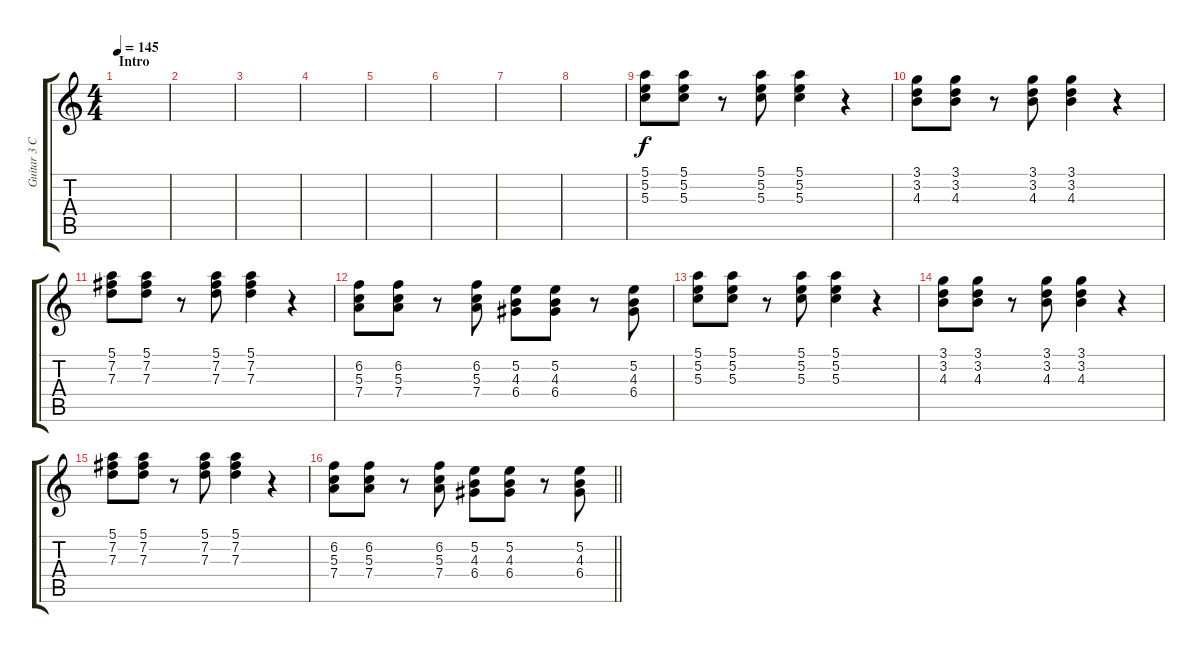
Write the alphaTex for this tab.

\track ("Guitar 3 Clean" "Guitar 3 C") {instrument acousticguitarsteel}
\staff {score tabs}
\tuning (E4 B3 G3 D3 A2 E2) {hide}
\ts (4 4)
\section ("" "Intro")
\tempo 145
\clef g2
\ks c
|
|
|
|
|
|
|
|
(5.1 5.2 5.3).8 (5.1 5.2 5.3).8 r.8 (5.1 5.2 5.3).8 (5.1 5.2 5.3).4 r.4 |
(3.1 3.2 4.3).8 (3.1 3.2 4.3).8 r.8 (3.1 3.2 4.3).8 (3.1 3.2 4.3).4 r.4 |
(5.1 7.2 7.3).8 (5.1 7.2 7.3).8 r.8 (5.1 7.2 7.3).8 (5.1 7.2 7.3).4 r.4 |
(6.2 5.3 7.4).8 (6.2 5.3 7.4).8 r.8 (6.2 5.3 7.4).8 (5.2 4.3 6.4).8 (5.2 4.3 6.4).8 r.8 (5.2 4.3 6.4).8 |
(5.1 5.2 5.3).8 (5.1 5.2 5.3).8 r.8 (5.1 5.2 5.3).8 (5.1 5.2 5.3).4 r.4 |
(3.1 3.2 4.3).8 (3.1 3.2 4.3).8 r.8 (3.1 3.2 4.3).8 (3.1 3.2 4.3).4 r.4 |
(5.1 7.2 7.3).8 (5.1 7.2 7.3).8 r.8 (5.1 7.2 7.3).8 (5.1 7.2 7.3).4 r.4 |
\barLineRight lightlight
(6.2 5.3 7.4).8 (6.2 5.3 7.4).8 r.8 (6.2 5.3 7.4).8 (5.2 4.3 6.4).8 (5.2 4.3 6.4).8 r.8 (5.2 4.3 6.4).8
